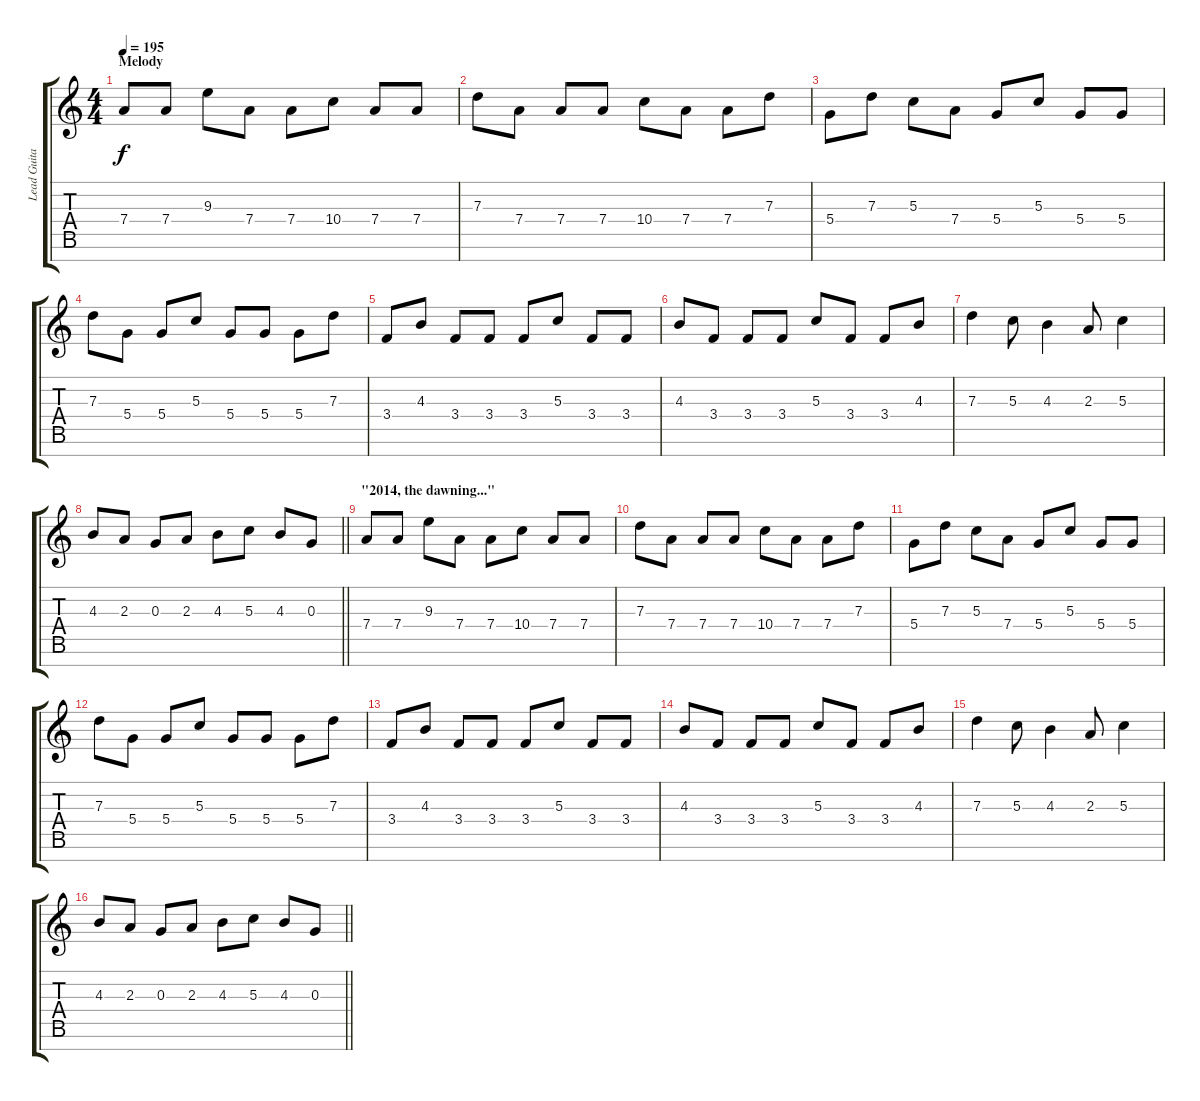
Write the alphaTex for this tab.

\track ("Lead Guitar" "Lead Guita") {instrument distortionguitar}
\staff {score tabs}
\tuning (E4 B3 G3 D3 A2 E2 B1) {hide}
\ts (4 4)
\section ("" "Melody")
\tempo 195
\clef g2
\ks c
7.4.8{dy f} 7.4.8 9.3.8 7.4.8 7.4.8 10.4.8 7.4.8 7.4.8 |
7.3.8 7.4.8 7.4.8 7.4.8 10.4.8 7.4.8 7.4.8 7.3.8 |
5.4.8 7.3.8 5.3.8 7.4.8 5.4.8 5.3.8 5.4.8 5.4.8 |
7.3.8 5.4.8 5.4.8 5.3.8 5.4.8 5.4.8 5.4.8 7.3.8 |
3.4.8 4.3.8 3.4.8 3.4.8 3.4.8 5.3.8 3.4.8 3.4.8 |
4.3.8 3.4.8 3.4.8 3.4.8 5.3.8 3.4.8 3.4.8 4.3.8 |
7.3.4 5.3.8 4.3.4 2.3.8 5.3.4 |
\barLineRight lightlight
4.3.8 2.3.8 0.3.8 2.3.8 4.3.8 5.3.8 4.3.8 0.3.8 |
\section ("" "\"2014, the dawning...\"")
7.4.8 7.4.8 9.3.8 7.4.8 7.4.8 10.4.8 7.4.8 7.4.8 |
7.3.8 7.4.8 7.4.8 7.4.8 10.4.8 7.4.8 7.4.8 7.3.8 |
5.4.8 7.3.8 5.3.8 7.4.8 5.4.8 5.3.8 5.4.8 5.4.8 |
7.3.8 5.4.8 5.4.8 5.3.8 5.4.8 5.4.8 5.4.8 7.3.8 |
3.4.8 4.3.8 3.4.8 3.4.8 3.4.8 5.3.8 3.4.8 3.4.8 |
4.3.8 3.4.8 3.4.8 3.4.8 5.3.8 3.4.8 3.4.8 4.3.8 |
7.3.4 5.3.8 4.3.4 2.3.8 5.3.4 |
\barLineRight lightlight
4.3.8 2.3.8 0.3.8 2.3.8 4.3.8 5.3.8 4.3.8 0.3.8
